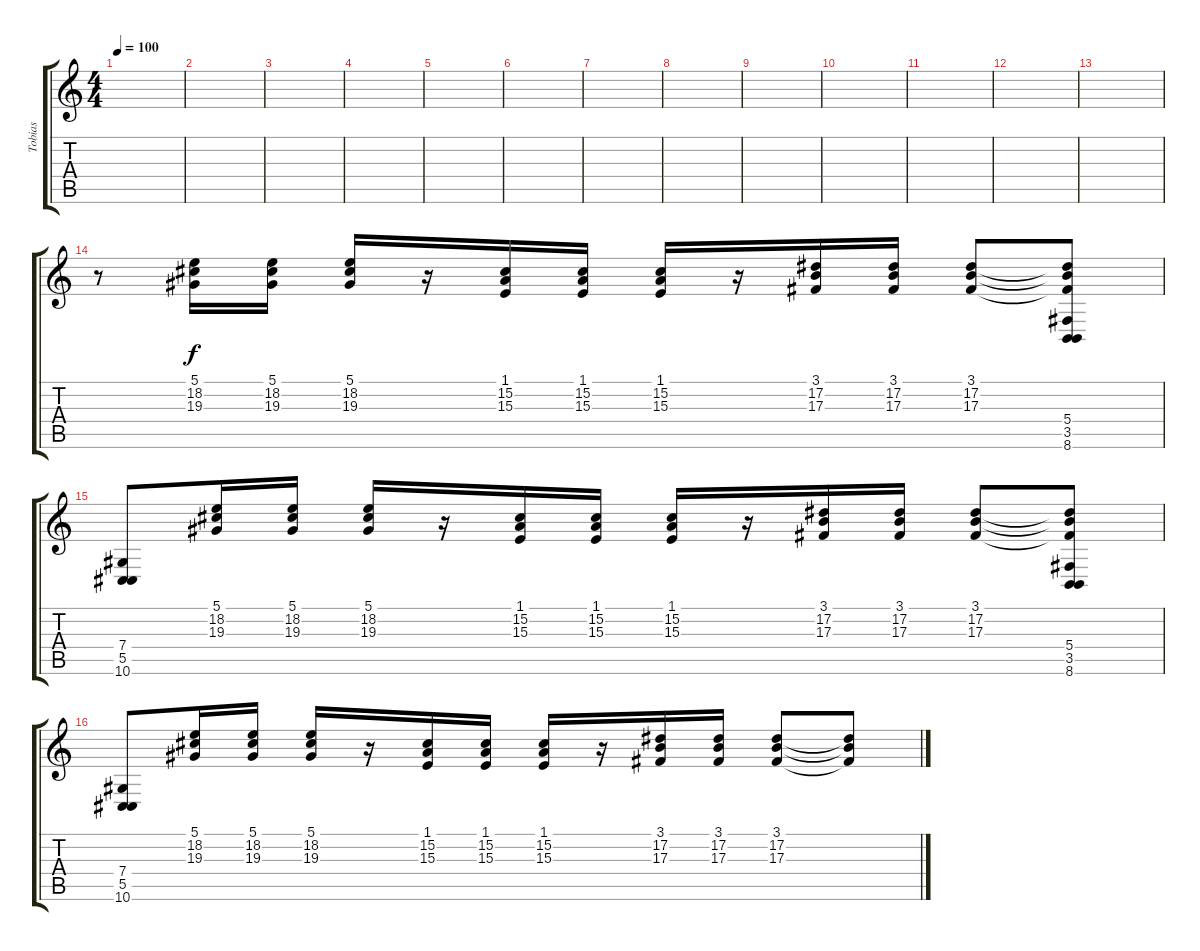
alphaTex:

\track ("Tobias" "Tobias") {instrument stringensemble1}
\staff {score tabs}
\tuning (Eb4 Bb3 Gb3 Db3 Ab2 Eb2) {hide}
\ts (4 4)
\tempo 100
\clef g2
\ks c
|
|
|
|
|
|
|
|
|
|
|
|
|
r.8{volume 14} (5.1 18.2 19.3).16 (5.1 18.2 19.3).16 (5.1 18.2 19.3).16 r.16 (1.1 15.2 15.3).16 (1.1 15.2 15.3).16 (1.1 15.2 15.3).16 r.16 (3.1 17.2 17.3).16 (3.1 17.2 17.3).16 (3.1 17.2 17.3).8 (3.1{t} 17.2{t} 17.3{t} 5.4 3.5 8.6).8 |
(7.4 5.5 10.6).8 (5.1 18.2 19.3).16 (5.1 18.2 19.3).16 (5.1 18.2 19.3).16 r.16 (1.1 15.2 15.3).16 (1.1 15.2 15.3).16 (1.1 15.2 15.3).16 r.16 (3.1 17.2 17.3).16 (3.1 17.2 17.3).16 (3.1 17.2 17.3).8 (3.1{t} 17.2{t} 17.3{t} 5.4 3.5 8.6).8 |
(7.4 5.5 10.6).8 (5.1 18.2 19.3).16 (5.1 18.2 19.3).16 (5.1 18.2 19.3).16 r.16 (1.1 15.2 15.3).16 (1.1 15.2 15.3).16 (1.1 15.2 15.3).16 r.16 (3.1 17.2 17.3).16 (3.1 17.2 17.3).16 (3.1 17.2 17.3).8 (3.1{t} 17.2{t} 17.3{t}).8
